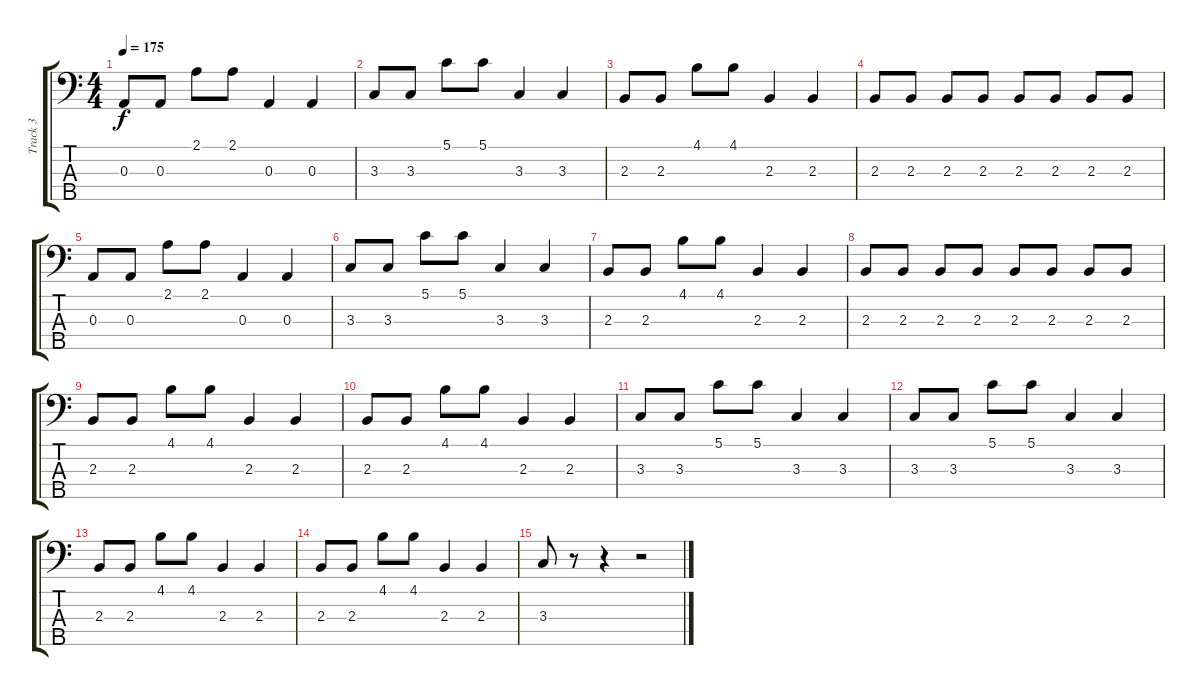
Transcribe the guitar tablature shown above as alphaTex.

\track ("Track 3" "Track 3") {instrument electricbassfinger}
\staff {score tabs}
\tuning (G2 D2 A1 E1 B0) {hide}
\ts (4 4)
\tempo 175
\clef f4
\ks c
0.3.8{dy f instrument synthbass1} 0.3.8 2.1.8 2.1.8 0.3.4 0.3.4 |
3.3.8 3.3.8 5.1.8 5.1.8 3.3.4 3.3.4 |
2.3.8 2.3.8 4.1.8 4.1.8 2.3.4 2.3.4 |
2.3.8 2.3.8 2.3.8 2.3.8 2.3.8 2.3.8 2.3.8 2.3.8 |
0.3.8{instrument synthbass1} 0.3.8 2.1.8 2.1.8 0.3.4 0.3.4 |
3.3.8 3.3.8 5.1.8 5.1.8 3.3.4 3.3.4 |
2.3.8 2.3.8 4.1.8 4.1.8 2.3.4 2.3.4 |
2.3.8 2.3.8 2.3.8 2.3.8 2.3.8 2.3.8 2.3.8 2.3.8 |
2.3.8 2.3.8 4.1.8 4.1.8 2.3.4 2.3.4 |
2.3.8 2.3.8 4.1.8 4.1.8 2.3.4 2.3.4 |
3.3.8 3.3.8 5.1.8 5.1.8 3.3.4 3.3.4 |
3.3.8 3.3.8 5.1.8 5.1.8 3.3.4 3.3.4 |
2.3.8 2.3.8 4.1.8 4.1.8 2.3.4 2.3.4 |
2.3.8 2.3.8 4.1.8 4.1.8 2.3.4 2.3.4 |
3.3.8 r.8 r.4 r.2
